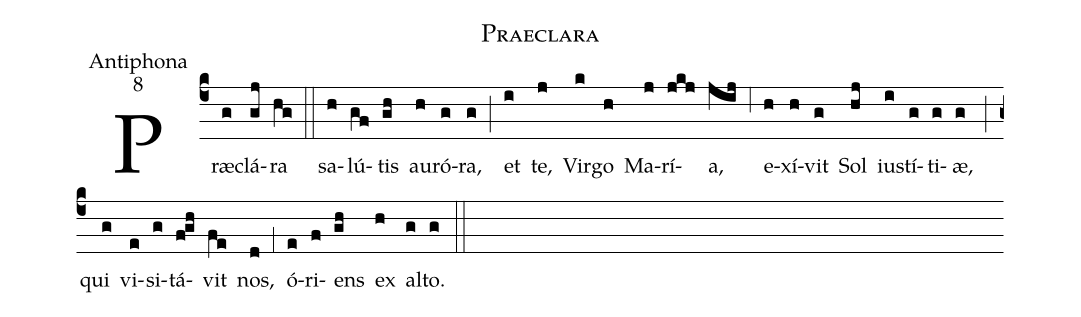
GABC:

name:Praeclara;
office-part:Antiphona;
mode:8;
%%
(c4) Præ(g)clá(gj)ra(hg) (::)
sa(h)lú(gf)tis(gh) au(h)ró(g)ra,(g) (;) et(i) te,(j) Vir(k)go(h) Ma(j)rí(jkj)a,(jij) (,6) e(h)xí(h)vit(g) Sol(hj) iu(i)stí(g)ti(g)æ,(g) (;) qui(g) vi(e)si(g)tá(f!gh)vit(fe) nos,(d) (,1) ó(e)ri(f)ens(gh) ex(h) al(g)to.(g) (::)
